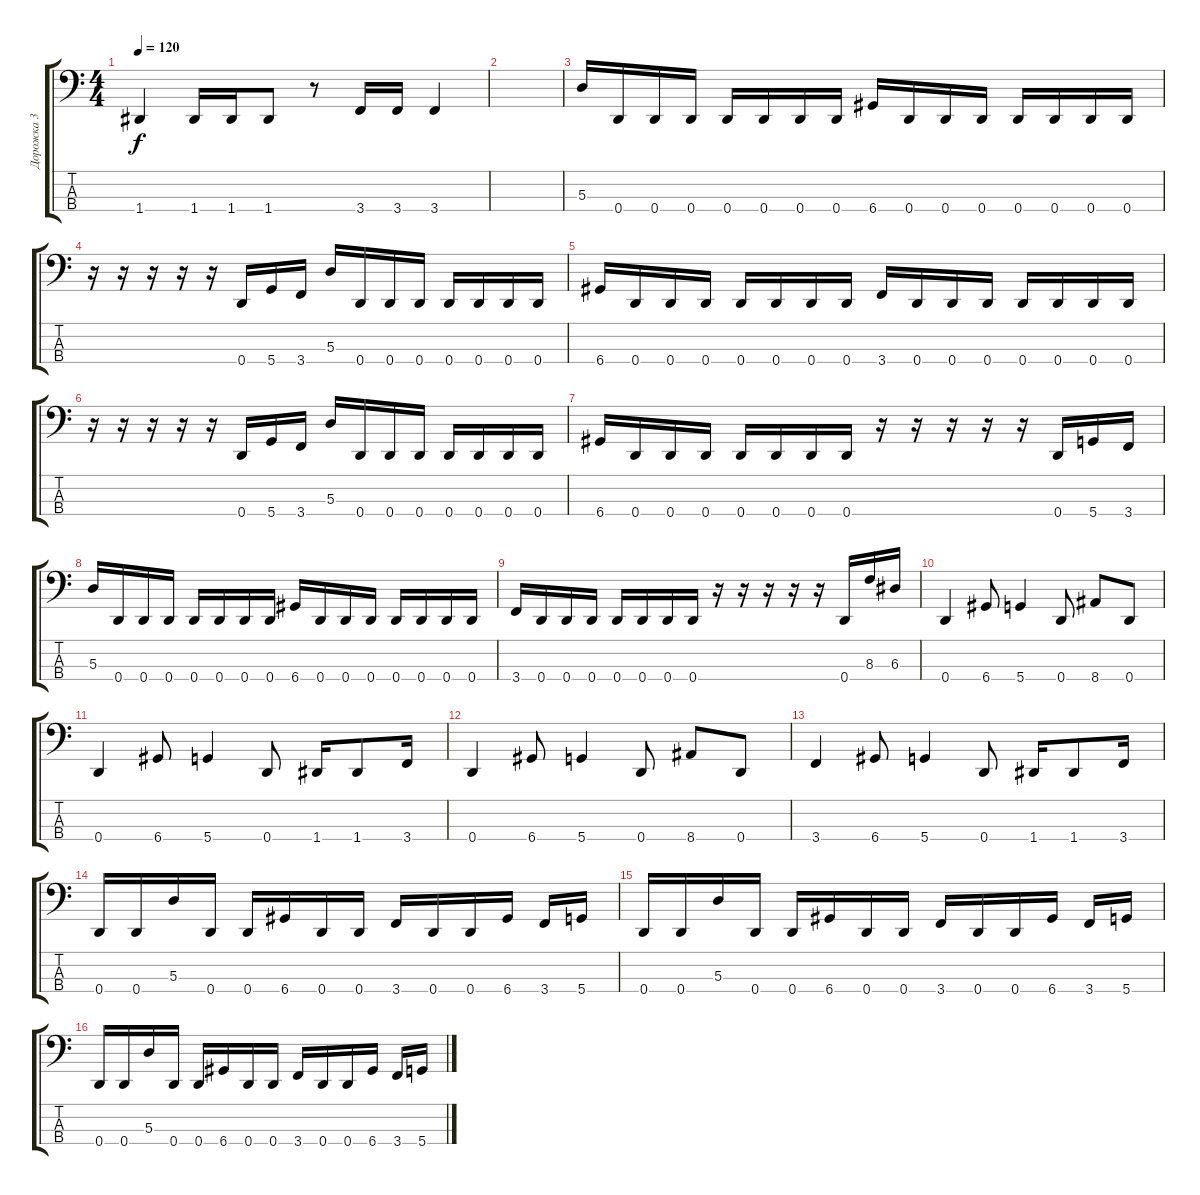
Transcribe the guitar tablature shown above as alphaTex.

\track ("Дорожка 3" "Дорожка 3") {instrument electricbassfinger}
\staff {score tabs}
\tuning (G2 D2 A1 D1) {hide}
\ts (4 4)
\tempo 120
\clef f4
\ks c
1.4.4{dy f} 1.4.16 1.4.16 1.4.8 r.8 3.4.16 3.4.16 3.4.4 |
|
5.3.16 0.4.16 0.4.16 0.4.16 0.4.16 0.4.16 0.4.16 0.4.16 6.4.16 0.4.16 0.4.16 0.4.16 0.4.16 0.4.16 0.4.16 0.4.16 |
r.16 r.16 r.16 r.16 r.16 0.4.16 5.4.16 3.4.16 5.3.16 0.4.16 0.4.16 0.4.16 0.4.16 0.4.16 0.4.16 0.4.16 |
6.4.16 0.4.16 0.4.16 0.4.16 0.4.16 0.4.16 0.4.16 0.4.16 3.4.16 0.4.16 0.4.16 0.4.16 0.4.16 0.4.16 0.4.16 0.4.16 |
r.16 r.16 r.16 r.16 r.16 0.4.16 5.4.16 3.4.16 5.3.16 0.4.16 0.4.16 0.4.16 0.4.16 0.4.16 0.4.16 0.4.16 |
6.4.16 0.4.16 0.4.16 0.4.16 0.4.16 0.4.16 0.4.16 0.4.16 r.16 r.16 r.16 r.16 r.16 0.4.16 5.4.16 3.4.16 |
5.3.16 0.4.16 0.4.16 0.4.16 0.4.16 0.4.16 0.4.16 0.4.16 6.4.16 0.4.16 0.4.16 0.4.16 0.4.16 0.4.16 0.4.16 0.4.16 |
3.4.16 0.4.16 0.4.16 0.4.16 0.4.16 0.4.16 0.4.16 0.4.16 r.16 r.16 r.16 r.16 r.16 0.4.16 8.3.16 6.3.16 |
0.4.4 6.4.8 5.4.4 0.4.8 8.4.8 0.4.8 |
0.4.4 6.4.8 5.4.4 0.4.8 1.4.16 1.4.8 3.4.16 |
0.4.4 6.4.8 5.4.4 0.4.8 8.4.8 0.4.8 |
3.4.4 6.4.8 5.4.4 0.4.8 1.4.16 1.4.8 3.4.16 |
0.4.16 0.4.16 5.3.16 0.4.16 0.4.16 6.4.16 0.4.16 0.4.16 3.4.16 0.4.16 0.4.16 6.4.16 3.4.16 5.4.16 |
0.4.16 0.4.16 5.3.16 0.4.16 0.4.16 6.4.16 0.4.16 0.4.16 3.4.16 0.4.16 0.4.16 6.4.16 3.4.16 5.4.16 |
0.4.16 0.4.16 5.3.16 0.4.16 0.4.16 6.4.16 0.4.16 0.4.16 3.4.16 0.4.16 0.4.16 6.4.16 3.4.16 5.4.16
